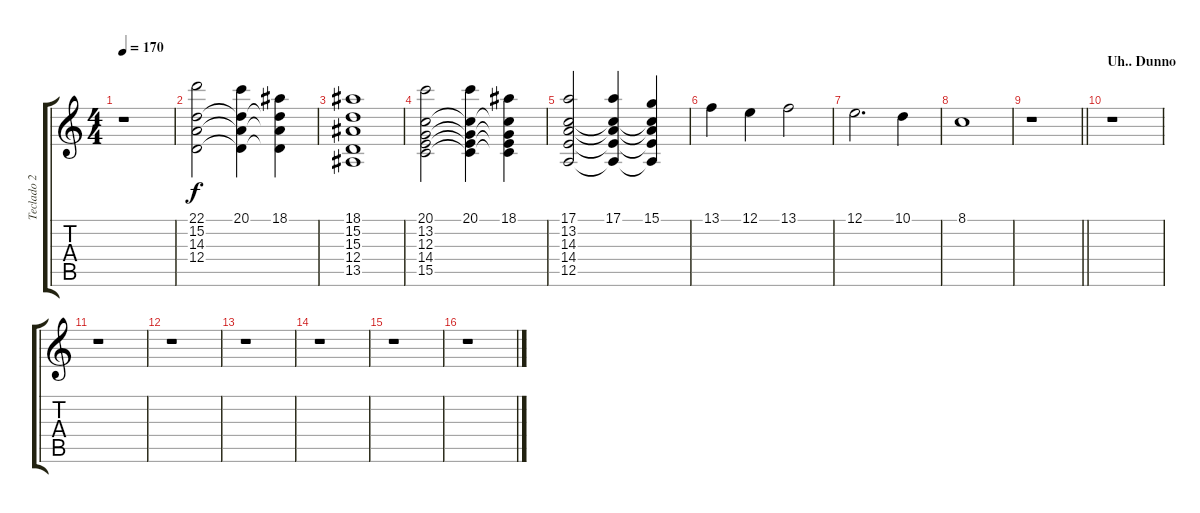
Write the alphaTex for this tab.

\track ("Teclado 2" "Teclado 2") {instrument tremolostrings}
\staff {score tabs}
\tuning (E4 B3 G3 D3 A2 E2) {hide}
\ts (4 4)
\tempo 170
\clef g2
\ks c
r.1{dy f} |
(22.1 15.2 14.3 12.4).2 (20.1 15.2{t} 14.3{t} 12.4{t}).4 (18.1 15.2{t} 14.3{t} 12.4{t}).4 |
(18.1 15.2 15.3 12.4 13.5).1 |
(20.1 13.2 12.3 14.4 15.5).2 (20.1 13.2{t} 12.3{t} 14.4{t} 15.5{t}).4 (18.1 13.2{t} 12.3{t} 14.4{t} 15.5{t}).4 |
(17.1 13.2 14.3 14.4 12.5).2 (17.1 13.2{t} 14.3{t} 14.4{t} 12.5{t}).4 (15.1 13.2{t} 14.3{t} 14.4{t} 12.5{t}).4 |
13.1.4 12.1.4 13.1.2 |
12.1.2{d} 10.1.4 |
8.1.1 |
\barLineRight lightlight
r.1 |
\section ("" "Uh.. Dunno")
r.1 |
r.1 |
r.1 |
r.1 |
r.1 |
r.1 |
r.1
